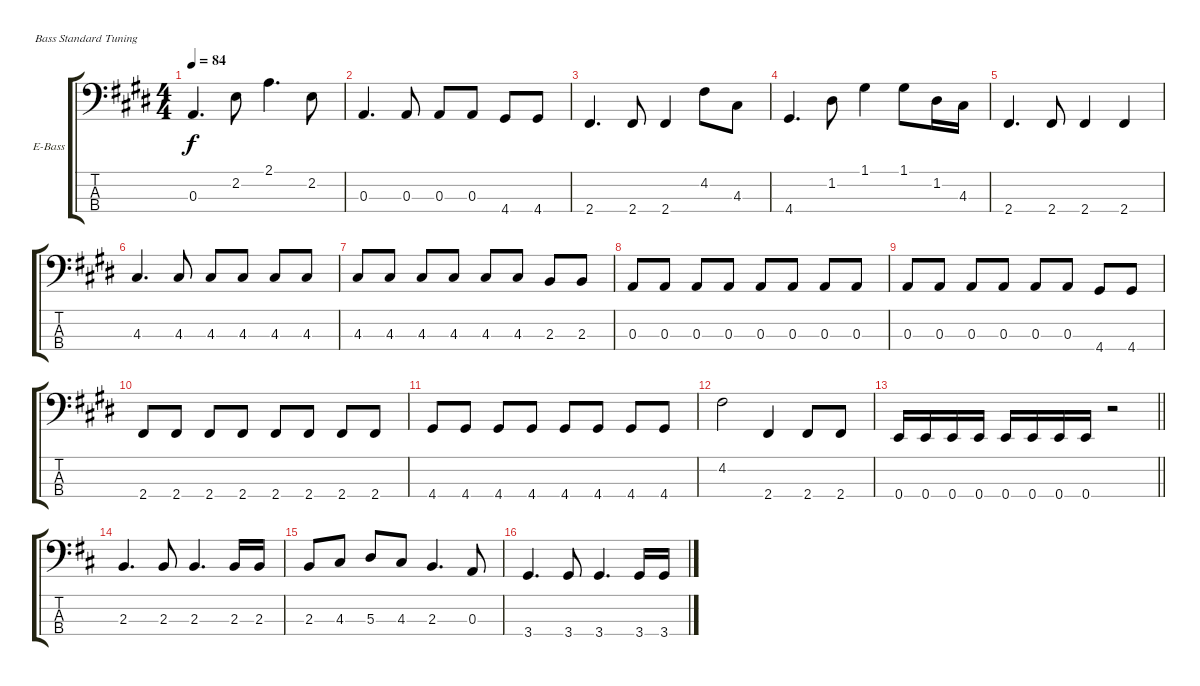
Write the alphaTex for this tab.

\defaultSystemsLayout 4
\bracketExtendMode groupsimilarinstruments
\firstSystemTrackNameOrientation horizontal
\otherSystemsTrackNameOrientation horizontal
\track ("Electric Bass" "E-Bass") {multiBarRest instrument electricbassfinger}
\staff {score tabs}
\tuning (G2 D2 A1 E1)
\ts (4 4)
\tempo 84
\clef f4
\ks c#minor
0.3.4{d dy f} 2.2.8 2.1.4{d} 2.2.8 |
0.3.4{d} 0.3.8 0.3.8 0.3.8 4.4.8 4.4.8 |
2.4.4{d} 2.4.8 2.4.4 4.2.8 4.3.8 |
4.4.4{d} 1.2.8 1.1.4 1.1.8 1.2.16 4.3.16 |
2.4.4{d} 2.4.8 2.4.4 2.4.4 |
4.3.4{d} 4.3.8 4.3.8 4.3.8 4.3.8 4.3.8 |
4.3.8 4.3.8 4.3.8 4.3.8 4.3.8 4.3.8 2.3.8 2.3.8 |
0.3.8 0.3.8 0.3.8 0.3.8 0.3.8 0.3.8 0.3.8 0.3.8 |
0.3.8 0.3.8 0.3.8 0.3.8 0.3.8 0.3.8 4.4.8 4.4.8 |
2.4.8 2.4.8 2.4.8 2.4.8 2.4.8 2.4.8 2.4.8 2.4.8 |
4.4.8 4.4.8 4.4.8 4.4.8 4.4.8 4.4.8 4.4.8 4.4.8 |
4.2.2 2.4.4 2.4.8 2.4.8 |
\barLineRight lightlight
0.4.16 0.4.16 0.4.16 0.4.16 0.4.16 0.4.16 0.4.16 0.4.16 r.2 |
\ks bminor
2.3.4{d} 2.3.8 2.3.4{d} 2.3.16 2.3.16 |
2.3.8 4.3.8 5.3.8 4.3.8 2.3.4{d} 0.3.8 |
3.4.4{d} 3.4.8 3.4.4{d} 3.4.16 3.4.16
